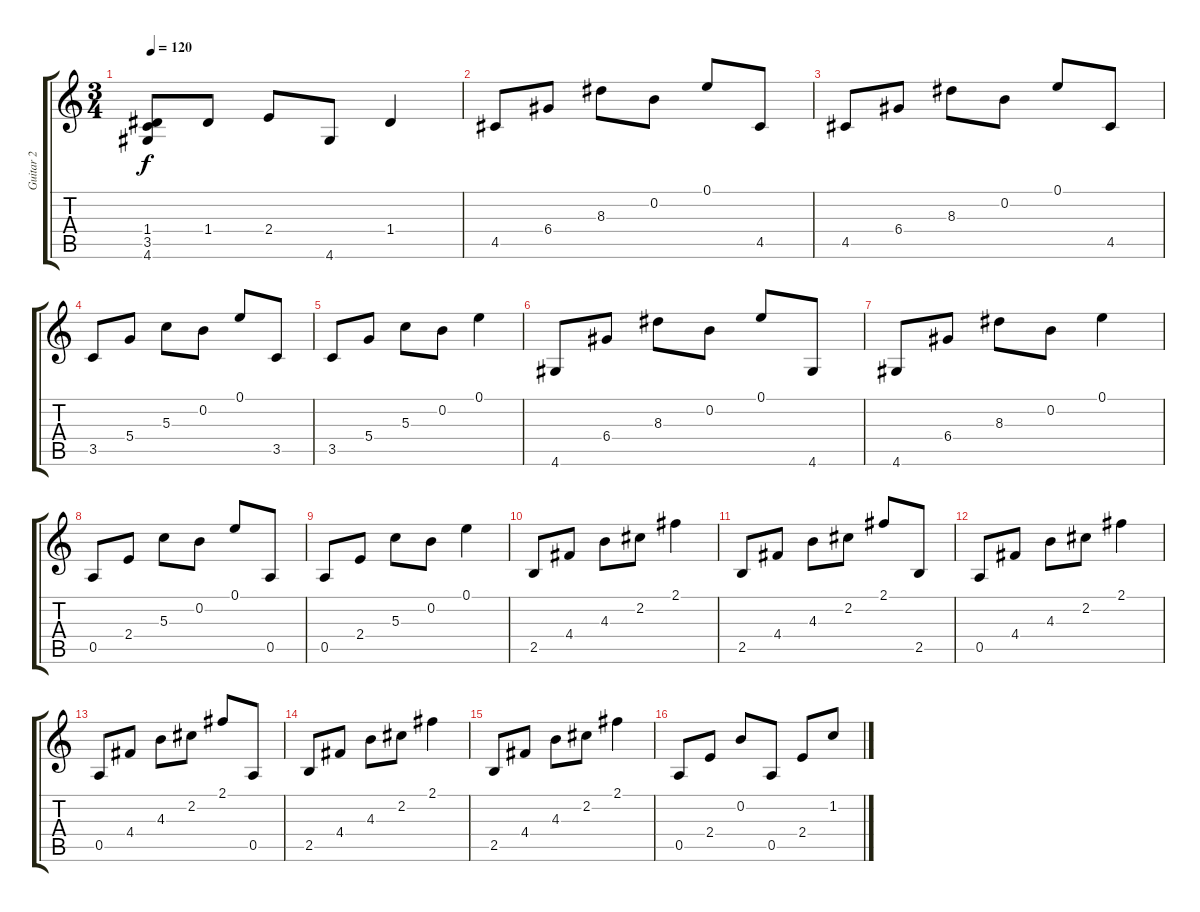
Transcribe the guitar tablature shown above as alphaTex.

\track ("Guitar 2" "Guitar 2") {instrument acousticguitarsteel}
\staff {score tabs}
\tuning (E4 B3 G3 D3 A2 E2) {hide}
\ts (3 4)
\tempo 120
\clef g2
\ks c
(1.4 3.5 4.6).8{dy f} 1.4.8 2.4.8 4.6.8 1.4.4 |
4.5.8 6.4.8 8.3.8 0.2.8 0.1.8 4.5.8 |
4.5.8 6.4.8 8.3.8 0.2.8 0.1.8 4.5.8 |
3.5.8 5.4.8 5.3.8 0.2.8 0.1.8 3.5.8 |
3.5.8 5.4.8 5.3.8 0.2.8 0.1.4 |
4.6.8 6.4.8 8.3.8 0.2.8 0.1.8 4.6.8 |
4.6.8 6.4.8 8.3.8 0.2.8 0.1.4 |
0.5.8 2.4.8 5.3.8 0.2.8 0.1.8 0.5.8 |
0.5.8 2.4.8 5.3.8 0.2.8 0.1.4 |
2.5.8 4.4.8 4.3.8 2.2.8 2.1.4 |
2.5.8 4.4.8 4.3.8 2.2.8 2.1.8 2.5.8 |
0.5.8 4.4.8 4.3.8 2.2.8 2.1.4 |
0.5.8 4.4.8 4.3.8 2.2.8 2.1.8 0.5.8 |
2.5.8 4.4.8 4.3.8 2.2.8 2.1.4 |
2.5.8 4.4.8 4.3.8 2.2.8 2.1.4 |
0.5.8 2.4.8 0.2.8 0.5.8 2.4.8 1.2.8
